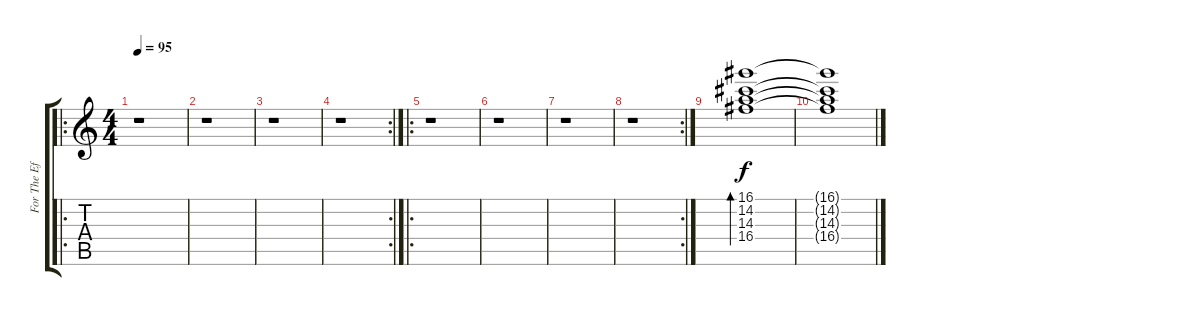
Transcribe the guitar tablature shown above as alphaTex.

\track ("For The Effect" "For The Ef") {instrument overdrivenguitar}
\staff {score tabs}
\tuning (E4 B3 G3 D3 A2 E2) {hide}
\ro
\ts (4 4)
\tempo 95
\clef g2
\ks c
r.1{dy f} |
r.1 |
r.1 |
\rc 2
r.1 |
\ro
r.1 |
r.1 |
r.1 |
\rc 2
r.1 |
(16.1 14.2 14.3 16.4).1{bd 60} |
(16.1{t} 14.2{t} 14.3{t} 16.4{t}).1
